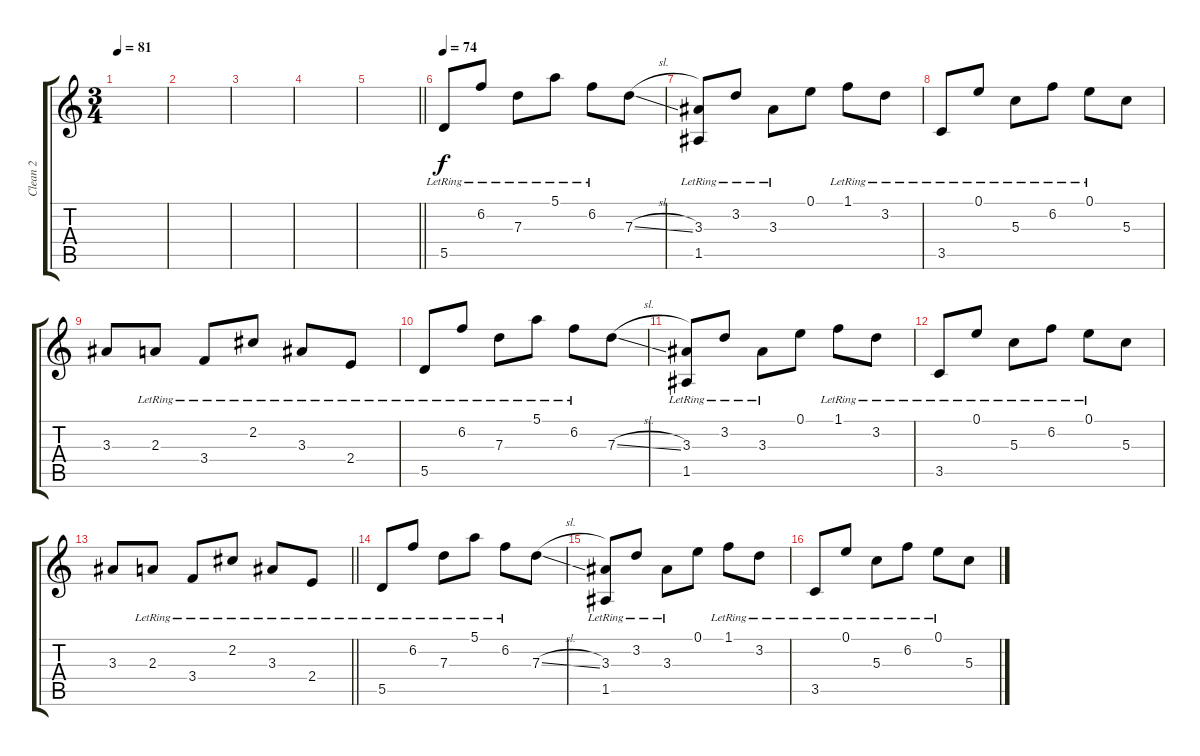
\track ("Clean 2" "Clean 2") {instrument electricguitarclean}
\staff {score tabs}
\tuning (E4 B3 G3 D3 A2 D2) {hide}
\ts (3 4)
\tempo 81
\clef g2
\ks c
|
|
|
|
\barLineRight lightlight
|
\tempo 74
5.5{lr}.8 6.2{lr}.8 7.3{lr}.8 5.1{lr}.8 6.2{lr}.8 7.3{sl}.8 |
(3.3{lr} 1.5{lr}).8 3.2{lr}.8 3.3{lr}.8 0.1.8 1.1{lr}.8 3.2{lr}.8 |
3.5{lr}.8 0.1{lr}.8 5.3{lr}.8 6.2{lr}.8 0.1{lr}.8 5.3.8 |
3.3.8 2.3{lr}.8 3.4{lr}.8 2.2{lr}.8 3.3{lr}.8 2.4{lr}.8 |
5.5{lr}.8 6.2{lr}.8 7.3{lr}.8 5.1{lr}.8 6.2{lr}.8 7.3{sl}.8 |
(3.3{lr} 1.5{lr}).8 3.2{lr}.8 3.3{lr}.8 0.1.8 1.1{lr}.8 3.2{lr}.8 |
3.5{lr}.8 0.1{lr}.8 5.3{lr}.8 6.2{lr}.8 0.1{lr}.8 5.3.8 |
\barLineRight lightlight
3.3.8 2.3{lr}.8 3.4{lr}.8 2.2{lr}.8 3.3{lr}.8 2.4{lr}.8 |
5.5{lr}.8 6.2{lr}.8 7.3{lr}.8 5.1{lr}.8 6.2{lr}.8 7.3{sl}.8 |
(3.3{lr} 1.5{lr}).8 3.2{lr}.8 3.3{lr}.8 0.1.8 1.1{lr}.8 3.2{lr}.8 |
3.5{lr}.8 0.1{lr}.8 5.3{lr}.8 6.2{lr}.8 0.1{lr}.8 5.3.8
